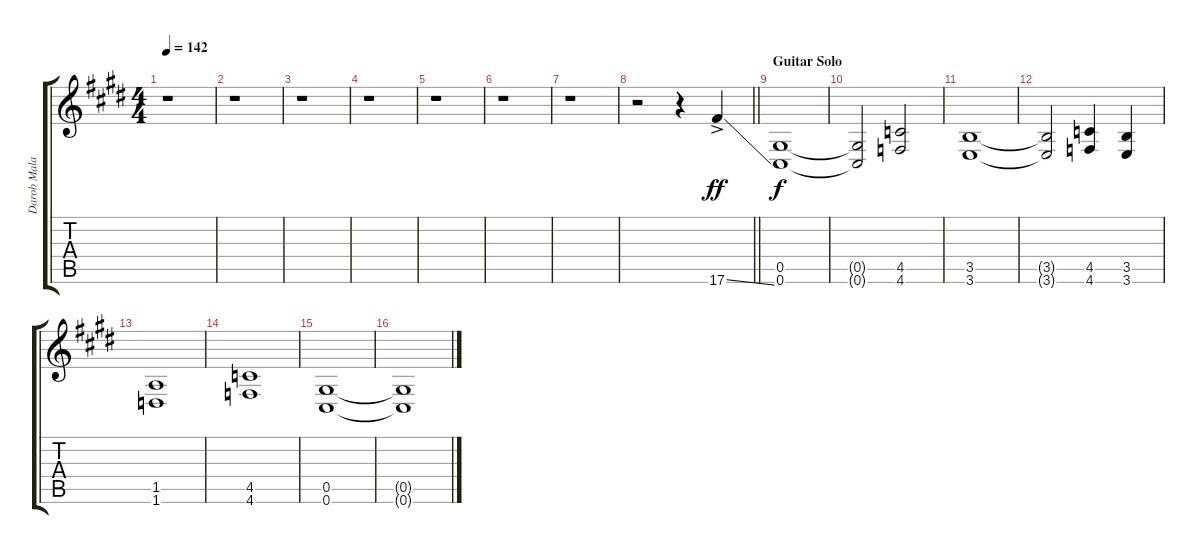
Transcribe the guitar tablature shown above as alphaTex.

\track ("Darob Malakian [Guitar 3]" "Darob Mala") {instrument distortionguitar}
\staff {score tabs}
\tuning (Eb4 Bb3 Gb3 Db3 Ab2 Db2) {hide}
\ts (4 4)
\tempo 142
\clef g2
\ks c#minor
r.1{dy f} |
r.1 |
r.1 |
r.1 |
r.1 |
r.1 |
r.1 |
\barLineRight lightlight
r.2{volume 10} r.4 17.6{ss ac}.4{dy ff} |
\section ("" "Guitar Solo")
(0.5 0.6).1{dy f} |
(0.5{t} 0.6{t}).2 (4.5 4.6).2 |
(3.5 3.6).1 |
(3.5{t} 3.6{t}).2 (4.5 4.6).4 (3.5 3.6).4 |
(1.5 1.6).1 |
(4.5 4.6).1 |
(0.5 0.6).1 |
(0.5{t} 0.6{t}).1
